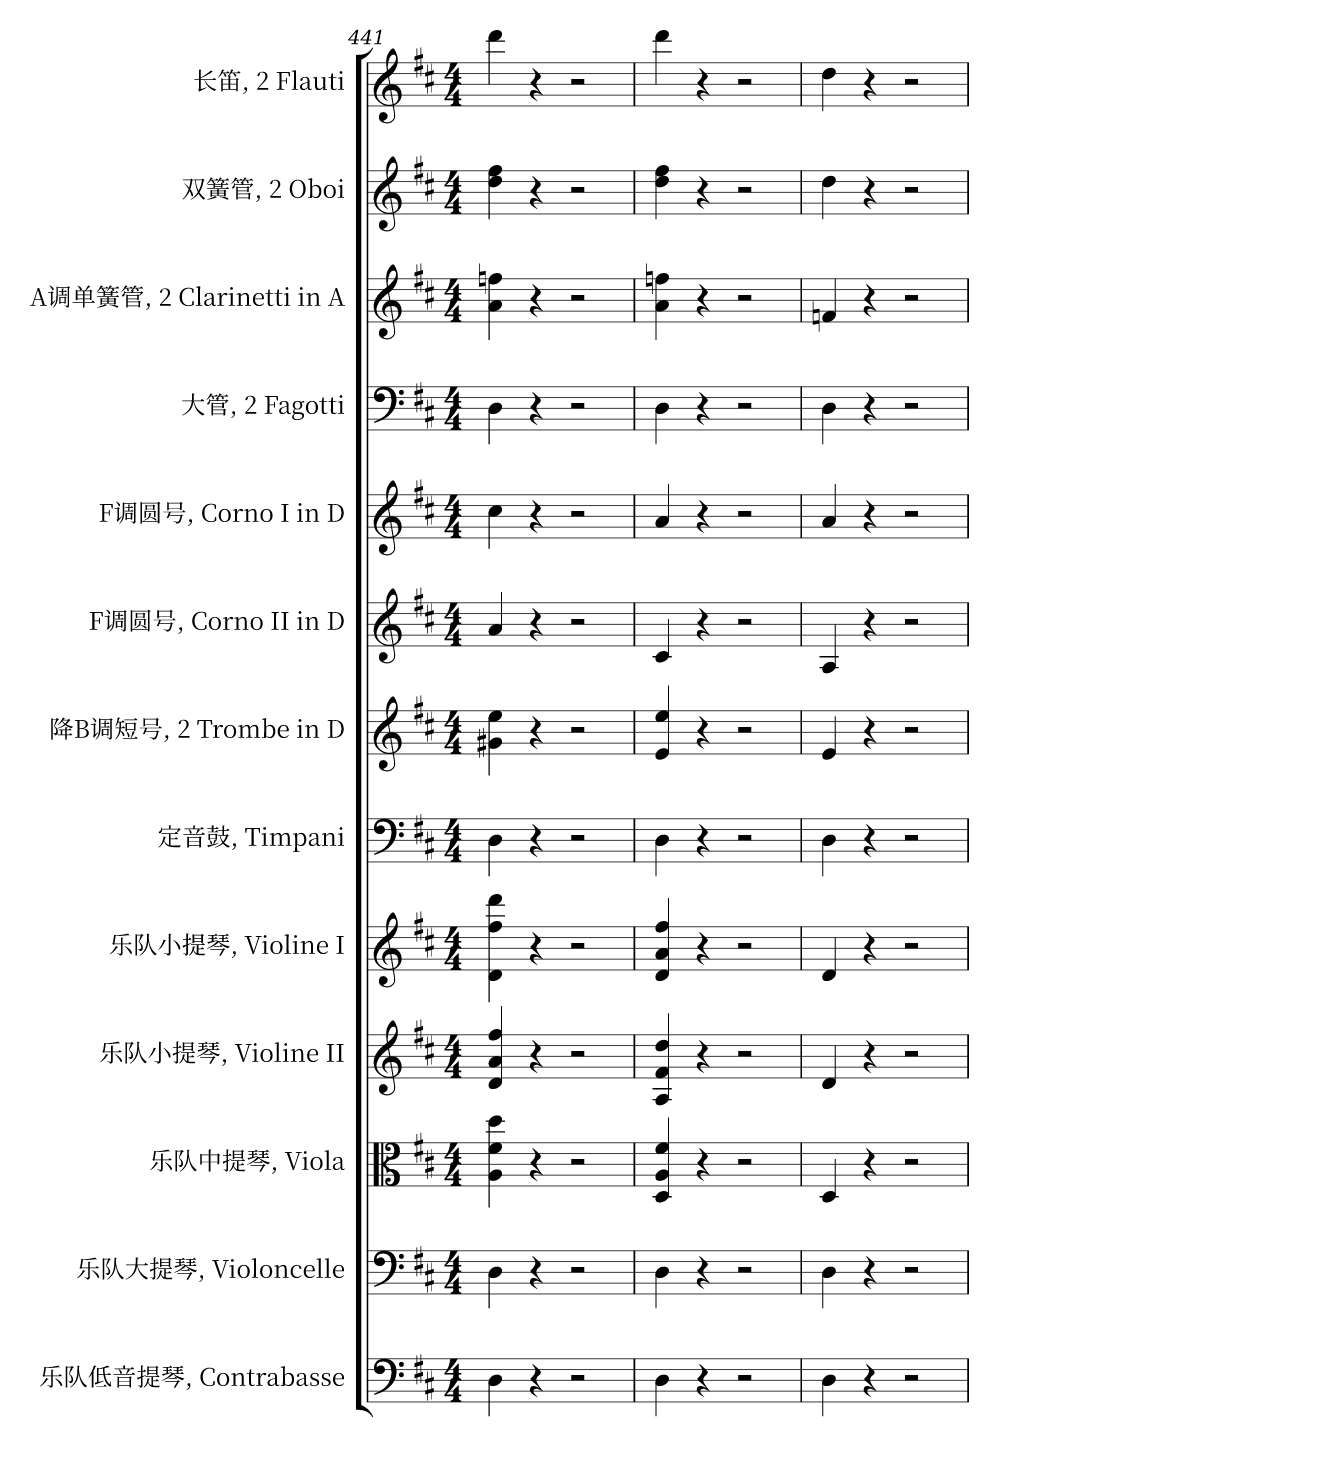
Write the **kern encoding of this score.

**kern	**kern	**kern	**kern	**kern	**kern	**kern	**kern	**kern	**kern	**kern	**kern	**kern
*part13	*part12	*part11	*part10	*part9	*part8	*part7	*part6	*part5	*part4	*part3	*part2	*part1
*staff13	*staff12	*staff11	*staff10	*staff9	*staff8	*staff7	*staff6	*staff5	*staff4	*staff3	*staff2	*staff1
*I"乐队低音提琴, Contrabasse	*I"乐队大提琴, Violoncelle	*I"乐队中提琴, Viola	*I"乐队小提琴, Violine II	*I"乐队小提琴, Violine I	*I"定音鼓, Timpani	*I"降B调短号, 2 Trombe in D	*I"F调圆号, Corno II in D	*I"F调圆号, Corno I in D	*I"大管, 2 Fagotti	*I"A调单簧管, 2 Clarinetti in A	*I"双簧管, 2 Oboi	*I"长笛, 2 Flauti
*I'Cbs.	*	*	*	*	*I'Timp.	*	*	*	*	*I'A Cl.	*I'Ob.	*I'Fl.
*clefF4	*clefF4	*clefC3	*clefG2	*clefG2	*clefF4	*clefG2	*clefG2	*clefG2	*clefF4	*clefG2	*clefG2	*clefG2
*ITrd7c12	*	*	*	*	*	*ITrd1c2	*ITrd4c7	*ITrd4c7	*	*ITrd2c3	*	*
*k[f#c#]	*k[f#c#]	*k[f#c#]	*k[f#c#]	*k[f#c#]	*k[f#c#]	*k[]	*k[f#]	*k[f#]	*k[f#c#]	*k[f#c#g#d#a#]	*k[f#c#]	*k[f#c#]
*M4/4	*M4/4	*M4/4	*M4/4	*M4/4	*M4/4	*M4/4	*M4/4	*M4/4	*M4/4	*M4/4	*M4/4	*M4/4
=441	=441	=441	=441	=441	=441	=441	=441	=441	=441	=441	=441	=441
4DD\	4D\	4A\ 4f#\ 4dd\	4d/ 4a/ 4ff#/	4d\ 4ff#\ 4ddd\	4D\	4f#X\ 4dd\	4d/	4f#\	4D\	4f#\ 4ddn\	4dd\ 4ff#\	4ddd\
4r	4r	4r	4r	4r	4r	4r	4r	4r	4r	4r	4r	4r
*	*	*	*	*	*	*	*	*	*	*	*	*MM241
2r	2r	2r	2r	2r	2r	2r	2r	2r	2r	2r	2r	2r
=442	=442	=442	=442	=442	=442	=442	=442	=442	=442	=442	=442	=442
*	*	*	*	*	*	*	*	*	*	*	*	*MM231
4DD\	4D\	4D/ 4A/ 4f#/	4A/ 4f#/ 4dd/	4d/ 4a/ 4ff#/	4D\	4d/ 4dd/	4F#/	4d/	4D\	4f#\ 4ddn\	4dd\ 4ff#\	4ddd\
4r	4r	4r	4r	4r	4r	4r	4r	4r	4r	4r	4r	4r
*	*	*	*	*	*	*	*	*	*	*	*	*MM214
2r	2r	2r	2r	2r	2r	2r	2r	2r	2r	2r	2r	2r
!!LO:PB:g=z
=443	=443	=443	=443	=443	=443	=443	=443	=443	=443	=443	=443	=443
*	*	*	*	*	*	*	*	*	*	*	*	*MM101
4DD\	4D\	4D/	4d/	4d/	4D\	4d/	4D/	4d/	4D\	4dn/	4dd\	4dd\
4r	4r	4r	4r	4r	4r	4r	4r	4r	4r	4r	4r	4r
2r	2r	2r	2r	2r	2r	2r	2r	2r	2r	2r	2r	2r
=	=	=	=	=	=	=	=	=	=	=	=	=
*-	*-	*-	*-	*-	*-	*-	*-	*-	*-	*-	*-	*-
